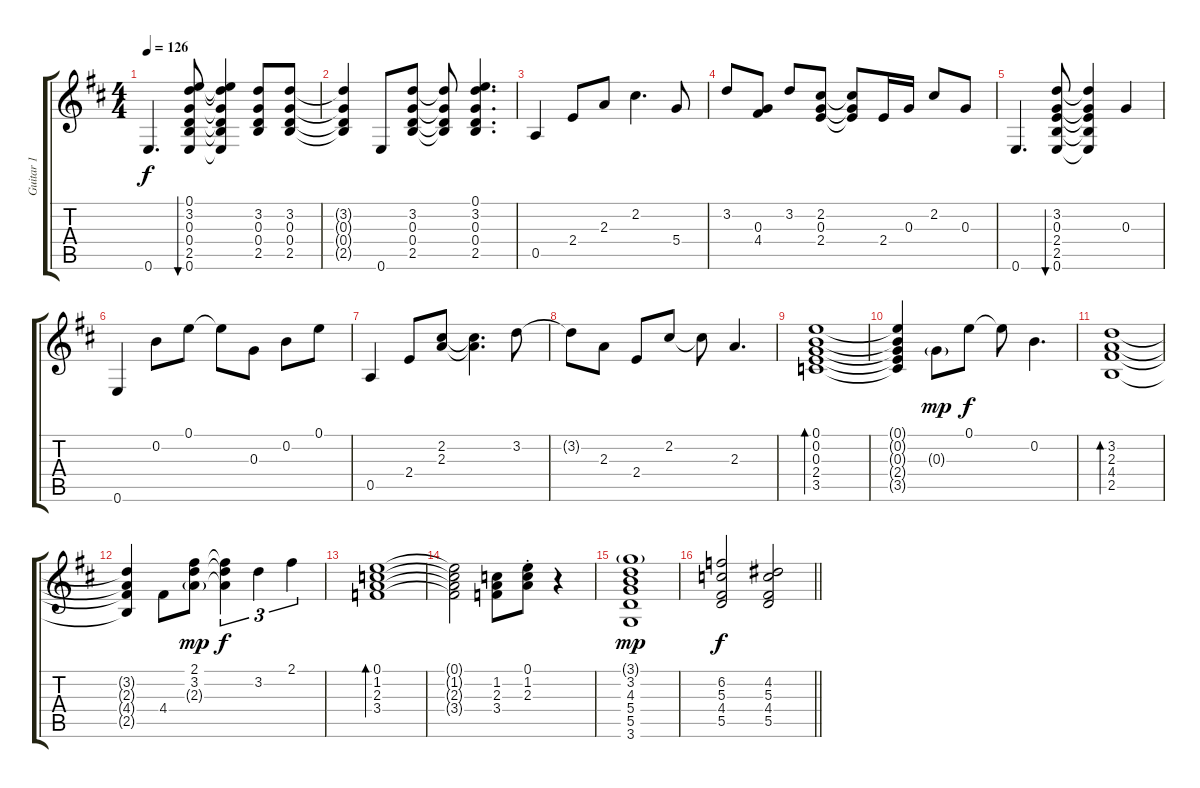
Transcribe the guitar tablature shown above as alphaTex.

\track ("Guitar 1" "Guitar 1") {instrument electricguitarclean}
\staff {score tabs}
\tuning (E4 B3 G3 D3 A2 E2) {hide}
\ts (4 4)
\tempo 126
\clef g2
\ks d
0.6.4{d dy f} (0.1 3.2 0.3 0.4 2.5 0.6).8{bu 480} (0.1{t} 3.2{t} 0.3{t} 0.4{t} 2.5{t} 0.6{t}).4 (3.2 0.3 0.4 2.5).8 (3.2 0.3 0.4 2.5).8 |
(3.2{t} 0.3{t} 0.4{t} 2.5{t}).4 0.6.8 (3.2 0.3 0.4 2.5).8 (3.2{t} 0.3{t} 0.4{t} 2.5{t}).8 (0.1 3.2 0.3 0.4 2.5).4{d} |
0.5.4 2.4.8 2.3.8 2.2.4{d} 5.4.8 |
3.2.8 (0.3 4.4).8 3.2.8 (2.2 0.3 2.4).8 (2.2{t} 0.3{t} 2.4{t}).8 2.4.16 0.3.16 2.2.8 0.3.8 |
0.6.4{d} (3.2 0.3 2.4 2.5 0.6).8{bu 480} (3.2{t} 0.3{t} 2.4{t} 2.5{t} 0.6{t}).4 0.3.4 |
0.6.4 0.2.8 0.1.8 0.1{t}.8 0.3.8 0.2.8 0.1.8 |
0.5.4 2.4.8 (2.2 2.3).8 (2.2{t} 2.3{t}).4{d} 3.2.8 |
3.2{t}.8 2.3.8 2.4.8 2.2.8 2.2{t}.8 2.3.4{d} |
(0.1 0.2 0.3 2.4 3.5).1{bd 480} |
(0.1{t} 0.2{t} 0.3{t} 2.4{t} 3.5{t}).4 0.3{g}.8{dy mp} 0.1.8{dy f} 0.1{t}.8 0.2.4{d} |
(3.2 2.3 4.4 2.5).1{bd 480} |
(3.2{t} 2.3{t} 4.4{t} 2.5{t}).4 4.4.8 (2.1 3.2 2.3{g}).8{dy mp} (2.1{t} 3.2{t} 2.3{t}).4{tu (3 2) dy f} 3.2.4{tu (3 2)} 2.1.4{tu (3 2)} |
(0.1 1.2 2.3 3.4).1{bd 480} |
(0.1{t} 1.2{t} 2.3{t} 3.4{t}).2 (1.2 2.3 3.4).8 (0.1{st} 1.2{st} 2.3{st}).8 r.4 |
(3.1{g} 3.2 4.3 5.4 5.5 3.6).1{dy mp} |
\barLineRight lightlight
(6.2 5.3 4.4 5.5).2{dy f} (4.2 5.3 4.4 5.5).2
